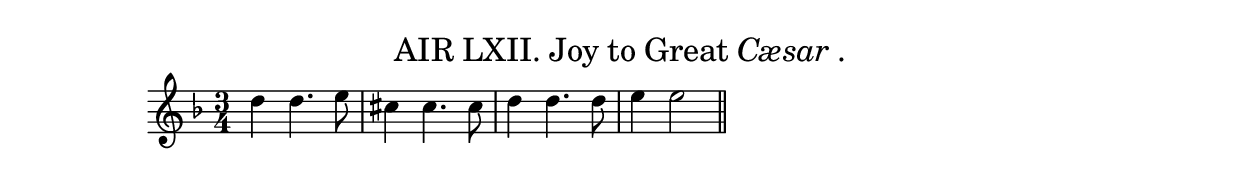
\version "2.10.25" 
\include "english.ly"

\header
  {title = \markup \smaller \normal-text
    {AIR LXII. Joy to Great \italic {Cæsar}.}
  }

\score
  {
  \new Staff
  \relative c''
  {
    \key d \minor
    \time 3/4
    \clef treble
    d4 d4. e8 | cs4 cs4. cs8 | d4 d4. d8 | e4 e2  \bar "||"
    }
  \layout
    { \context
      { \Score
        \remove Bar_number_engraver
       }
    }
  \midi
    { \context
       { \Score tempoWholesPerMinute = #(ly:make-moment 150 4) } 
    }
  } 
